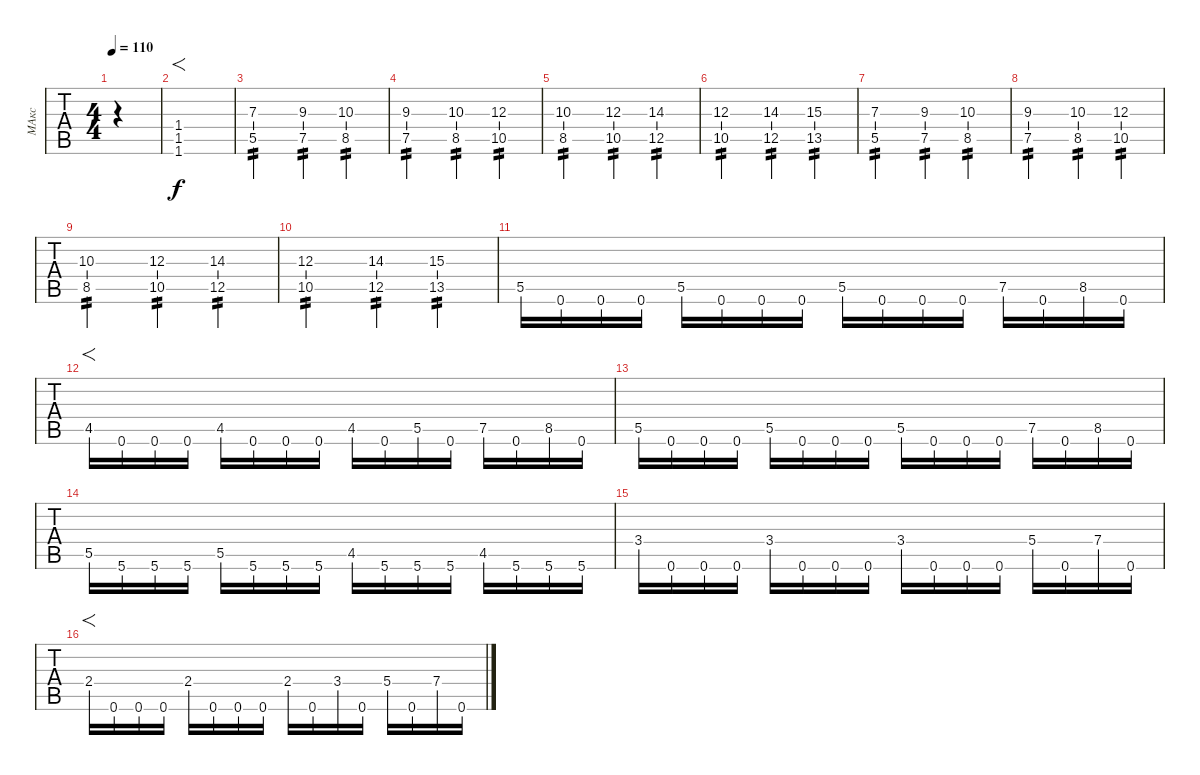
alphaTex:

\track ("МАкс" "МАкс") {instrument overdrivenguitar}
\staff {tabs}
\tuning (Eb4 Bb3 Gb3 Db3 Ab2 Db2) {hide}
\ts (4 4)
\tempo 110
\clef g2
\ks c
|
(1.4 1.5 1.6).1{f} |
(7.3 5.5).2{tp 2} (9.3 7.5).4{tp 2} (10.3 8.5).4{tp 2} |
(9.3 7.5).2{tp 2} (10.3 8.5).4{tp 2} (12.3 10.5).4{tp 2} |
(10.3 8.5).2{tp 2} (12.3 10.5).4{tp 2} (14.3 12.5).4{tp 2} |
(12.3 10.5).2{tp 2} (14.3 12.5).4{tp 2} (15.3 13.5).4{tp 2} |
(7.3 5.5).2{tp 2} (9.3 7.5).4{tp 2} (10.3 8.5).4{tp 2} |
(9.3 7.5).2{tp 2} (10.3 8.5).4{tp 2} (12.3 10.5).4{tp 2} |
(10.3 8.5).2{tp 2} (12.3 10.5).4{tp 2} (14.3 12.5).4{tp 2} |
(12.3 10.5).2{tp 2} (14.3 12.5).4{tp 2} (15.3 13.5).4{tp 2} |
5.5.16 0.6.16 0.6.16 0.6.16 5.5.16 0.6.16 0.6.16 0.6.16 5.5.16 0.6.16 0.6.16 0.6.16 7.5.16 0.6.16 8.5.16 0.6.16 |
4.5.16{f} 0.6.16 0.6.16 0.6.16 4.5.16 0.6.16 0.6.16 0.6.16 4.5.16 0.6.16 5.5.16 0.6.16 7.5.16 0.6.16 8.5.16 0.6.16 |
5.5.16 0.6.16 0.6.16 0.6.16 5.5.16 0.6.16 0.6.16 0.6.16 5.5.16 0.6.16 0.6.16 0.6.16 7.5.16 0.6.16 8.5.16 0.6.16 |
5.5.16 5.6.16 5.6.16 5.6.16 5.5.16 5.6.16 5.6.16 5.6.16 4.5.16 5.6.16 5.6.16 5.6.16 4.5.16 5.6.16 5.6.16 5.6.16 |
3.4.16 0.6.16 0.6.16 0.6.16 3.4.16 0.6.16 0.6.16 0.6.16 3.4.16 0.6.16 0.6.16 0.6.16 5.4.16 0.6.16 7.4.16 0.6.16 |
2.4.16{f} 0.6.16 0.6.16 0.6.16 2.4.16 0.6.16 0.6.16 0.6.16 2.4.16 0.6.16 3.4.16 0.6.16 5.4.16 0.6.16 7.4.16 0.6.16
